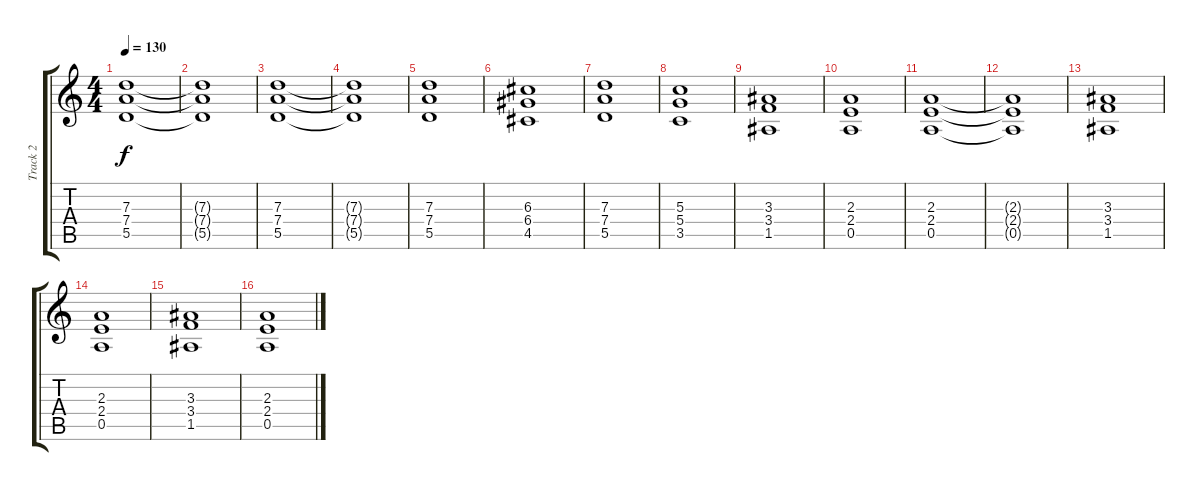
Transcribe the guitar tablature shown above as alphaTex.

\track ("Track 2" "Track 2") {instrument acousticguitarsteel}
\staff {score tabs}
\tuning (E4 B3 G3 D3 A2 E2) {hide}
\ts (4 4)
\tempo 130
\clef g2
\ks c
(7.3 7.4 5.5).1{dy f} |
(7.3{t} 7.4{t} 5.5{t}).1 |
(7.3 7.4 5.5).1 |
(7.3{t} 7.4{t} 5.5{t}).1 |
(7.3 7.4 5.5).1 |
(6.3 6.4 4.5).1 |
(7.3 7.4 5.5).1 |
(5.3 5.4 3.5).1 |
(3.3 3.4 1.5).1 |
(2.3 2.4 0.5).1 |
(2.3 2.4 0.5).1 |
(2.3{t} 2.4{t} 0.5{t}).1 |
(3.3 3.4 1.5).1 |
(2.3 2.4 0.5).1 |
(3.3 3.4 1.5).1 |
(2.3 2.4 0.5).1
